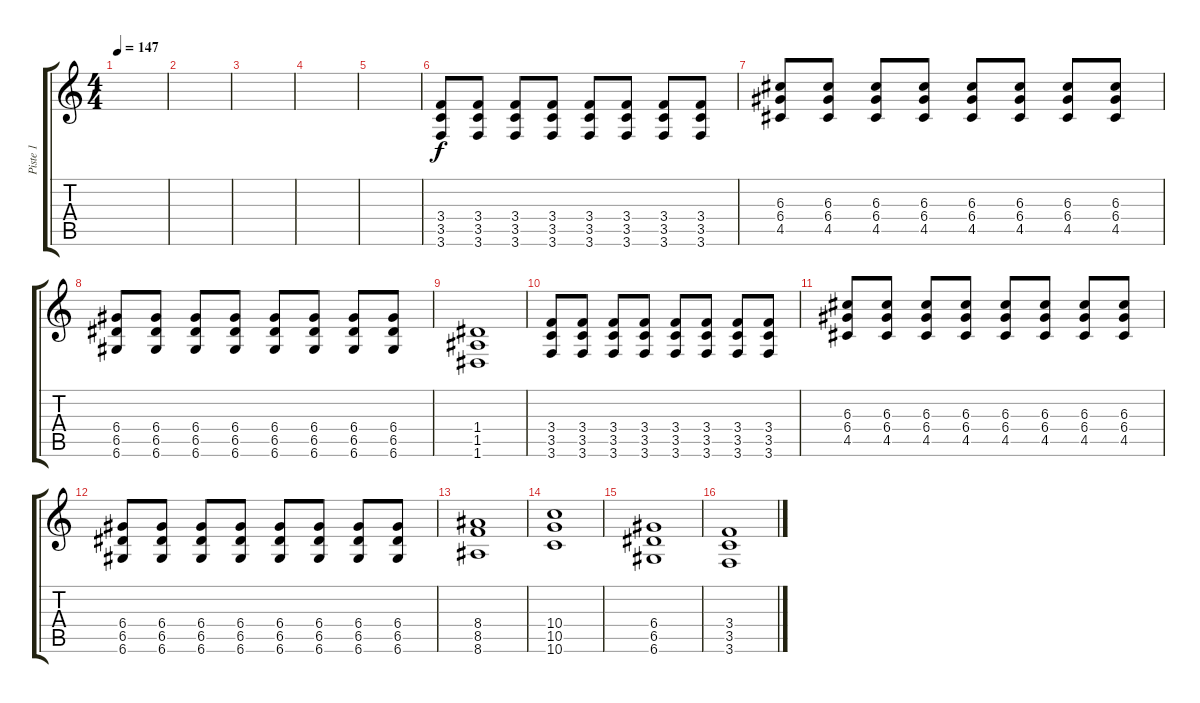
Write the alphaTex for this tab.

\track ("Piste 1" "Piste 1") {instrument distortionguitar}
\staff {score tabs}
\tuning (E4 B3 G3 D3 A2 D2) {hide}
\ts (4 4)
\tempo 147
\clef g2
\ks c
|
|
|
|
|
(3.4 3.5 3.6).8 (3.4 3.5 3.6).8 (3.4 3.5 3.6).8 (3.4 3.5 3.6).8 (3.4 3.5 3.6).8 (3.4 3.5 3.6).8 (3.4 3.5 3.6).8 (3.4 3.5 3.6).8 |
(6.3 6.4 4.5).8 (6.3 6.4 4.5).8 (6.3 6.4 4.5).8 (6.3 6.4 4.5).8 (6.3 6.4 4.5).8 (6.3 6.4 4.5).8 (6.3 6.4 4.5).8 (6.3 6.4 4.5).8 |
(6.4 6.5 6.6).8 (6.4 6.5 6.6).8 (6.4 6.5 6.6).8 (6.4 6.5 6.6).8 (6.4 6.5 6.6).8 (6.4 6.5 6.6).8 (6.4 6.5 6.6).8 (6.4 6.5 6.6).8 |
(1.4 1.5 1.6).1 |
(3.4 3.5 3.6).8 (3.4 3.5 3.6).8 (3.4 3.5 3.6).8 (3.4 3.5 3.6).8 (3.4 3.5 3.6).8 (3.4 3.5 3.6).8 (3.4 3.5 3.6).8 (3.4 3.5 3.6).8 |
(6.3 6.4 4.5).8 (6.3 6.4 4.5).8 (6.3 6.4 4.5).8 (6.3 6.4 4.5).8 (6.3 6.4 4.5).8 (6.3 6.4 4.5).8 (6.3 6.4 4.5).8 (6.3 6.4 4.5).8 |
(6.4 6.5 6.6).8 (6.4 6.5 6.6).8 (6.4 6.5 6.6).8 (6.4 6.5 6.6).8 (6.4 6.5 6.6).8 (6.4 6.5 6.6).8 (6.4 6.5 6.6).8 (6.4 6.5 6.6).8 |
(8.4 8.5 8.6).1 |
(10.4 10.5 10.6).1 |
(6.4 6.5 6.6).1 |
(3.4 3.5 3.6).1
